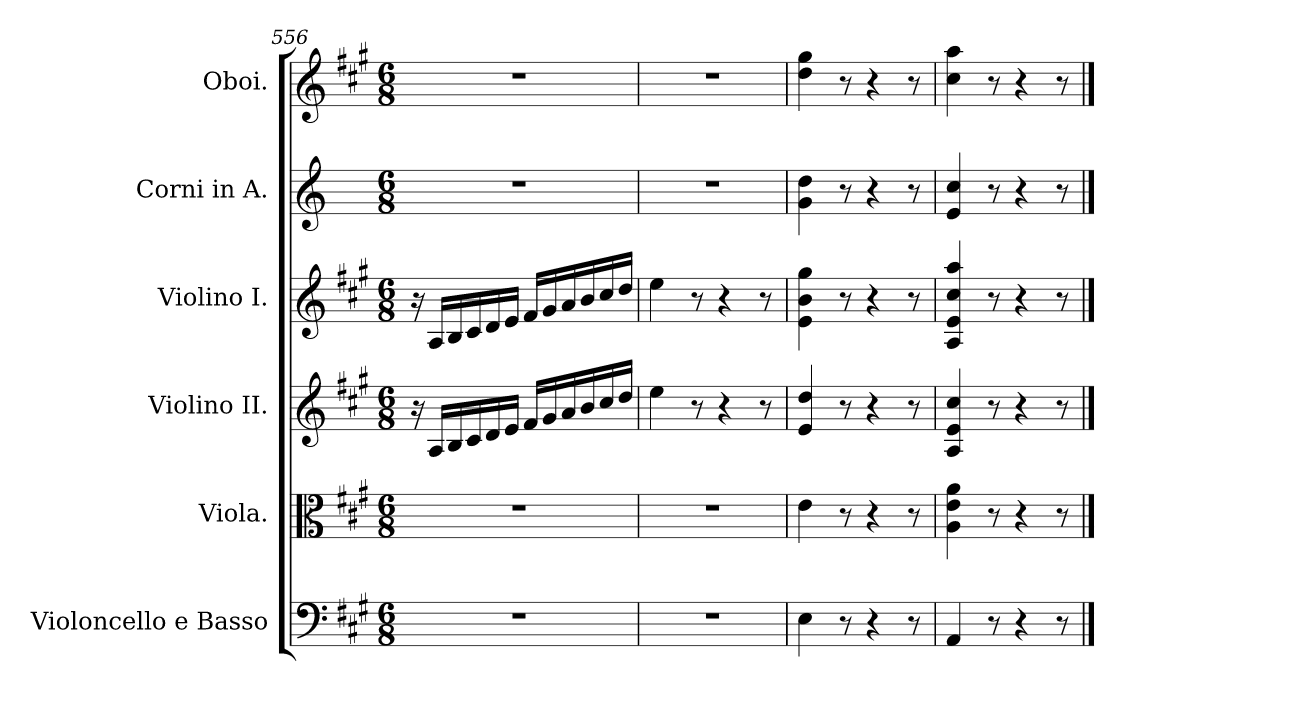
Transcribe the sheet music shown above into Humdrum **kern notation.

**kern	**kern	**kern	**kern	**kern	**kern
*part6	*part5	*part4	*part3	*part2	*part1
*staff6	*staff5	*staff4	*staff3	*staff2	*staff1
*I"Violoncello e Basso	*I"Viola.	*I"Violino II.	*I"Violino I.	*I"Corni in A.	*I"Oboi.
*I'Vc	*I'Vla	*I'Vln	*I'Vln	*	*I'Ob
!!LO:PB:g=z
*clefF4	*clefC3	*clefG2	*clefG2	*clefG2	*clefG2
*	*	*	*	*ITrd2c3	*
*k[f#c#g#]	*k[f#c#g#]	*k[f#c#g#]	*k[f#c#g#]	*k[f#c#g#]	*k[f#c#g#]
*M6/8	*M6/8	*M6/8	*M6/8	*M6/8	*M6/8
=556	=556	=556	=556	=556	=556
2.r	2.r	16r	16r	2.r	2.r
.	.	16A/LL	16A/LL	.	.
.	.	16B/	16B/	.	.
.	.	16c#/	16c#/	.	.
.	.	16d/	16d/	.	.
.	.	16e/JJ	16e/JJ	.	.
.	.	16f#/LL	16f#/LL	.	.
.	.	16g#/	16g#/	.	.
.	.	16a/	16a/	.	.
.	.	16b/	16b/	.	.
.	.	16cc#/	16cc#/	.	.
.	.	16dd/JJ	16dd/JJ	.	.
=557	=557	=557	=557	=557	=557
2.r	2.r	4ee\	4ee\	2.r	2.r
.	.	8r	8r	.	.
.	.	4r	4r	.	.
.	.	8r	8r	.	.
=558	=558	=558	=558	=558	=558
4E\	4e\	4e/ 4dd/	4e\ 4b\ 4gg#\	4e\ 4b\	4dd\ 4gg#\
8r	8r	8r	8r	8r	8r
4r	4r	4r	4r	4r	4r
8r	8r	8r	8r	8r	8r
=559	=559	=559	=559	=559	=559
4AA/	4A\ 4e\ 4a\	4A/ 4e/ 4cc#/	4A/ 4e/ 4cc#/ 4aa/	4c#/ 4a/	4cc#\ 4aa\
8r	8r	8r	8r	8r	8r
4r	4r	4r	4r	4r	4r
8r	8r	8r	8r	8r	8r
==	==	==	==	==	==
*-	*-	*-	*-	*-	*-
